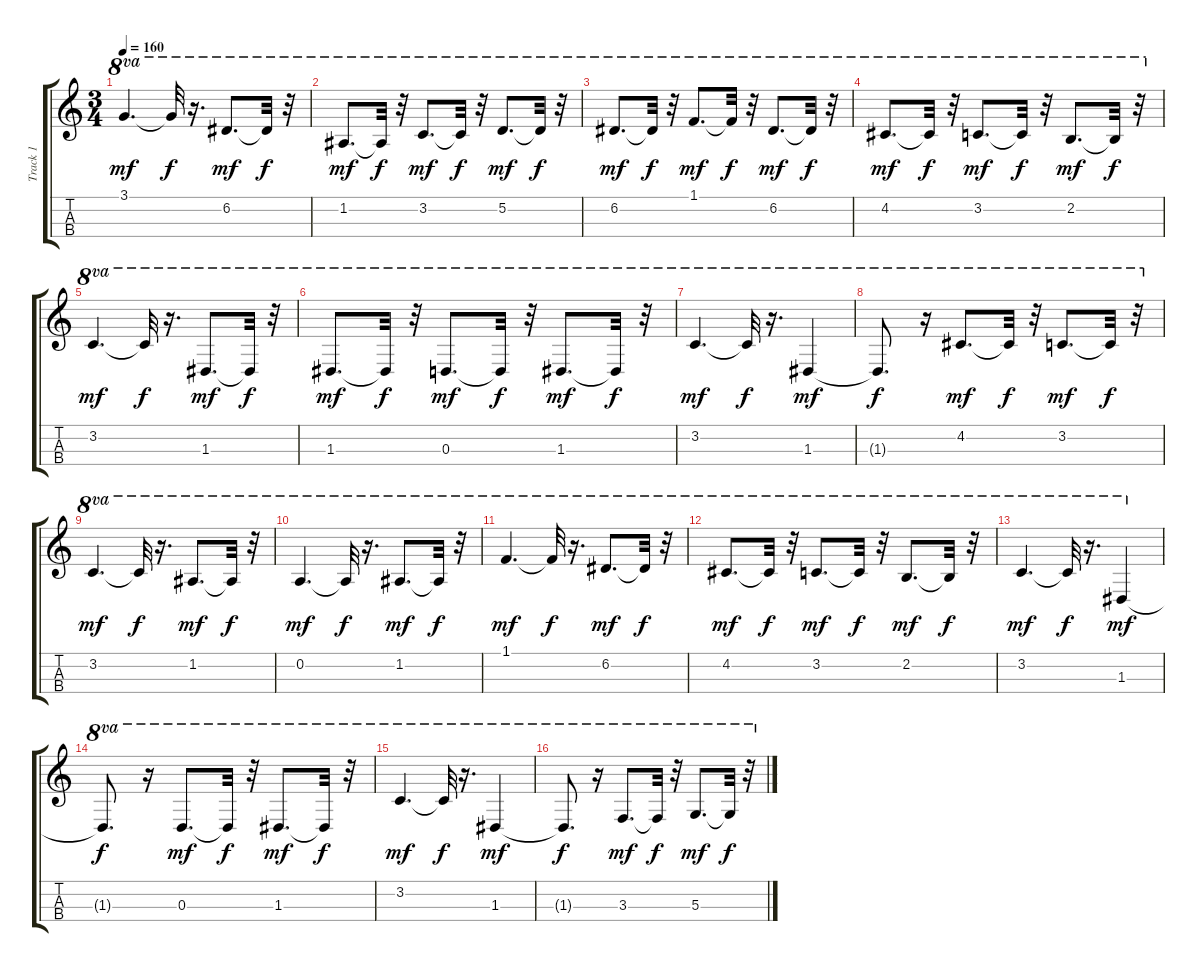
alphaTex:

\track ("Track 1" "Track 1") {instrument violin}
\staff {score tabs}
\tuning (E5 A4 D4 G3) {hide}
\ts (3 4)
\tempo 160
\clef g2
\ks c
3.1.4{d ot 8va dy mf} 3.1{t}.32{ot 8va dy f} r.16{d ot 8va} 6.2.8{d ot 8va dy mf} 6.2{t}.32{ot 8va dy f} r.32{ot 8va} |
1.2.8{d ot 8va dy mf} 1.2{t}.32{ot 8va dy f} r.32{ot 8va} 3.2.8{d ot 8va dy mf} 3.2{t}.32{ot 8va dy f} r.32{ot 8va} 5.2.8{d ot 8va dy mf} 5.2{t}.32{ot 8va dy f} r.32{ot 8va} |
6.2.8{d ot 8va dy mf} 6.2{t}.32{ot 8va dy f} r.32{ot 8va} 1.1.8{d ot 8va dy mf} 1.1{t}.32{ot 8va dy f} r.32{ot 8va} 6.2.8{d ot 8va dy mf} 6.2{t}.32{ot 8va dy f} r.32{ot 8va} |
4.2.8{d ot 8va dy mf} 4.2{t}.32{ot 8va dy f} r.32{ot 8va} 3.2.8{d ot 8va dy mf} 3.2{t}.32{ot 8va dy f} r.32{ot 8va} 2.2.8{d ot 8va dy mf} 2.2{t}.32{ot 8va dy f} r.32{ot 8va} |
3.2.4{d ot 8va dy mf} 3.2{t}.32{ot 8va dy f} r.16{d ot 8va} 1.3.8{d ot 8va dy mf} 1.3{t}.32{ot 8va dy f} r.32{ot 8va} |
1.3.8{d ot 8va dy mf} 1.3{t}.32{ot 8va dy f} r.32{ot 8va} 0.3.8{d ot 8va dy mf} 0.3{t}.32{ot 8va dy f} r.32{ot 8va} 1.3.8{d ot 8va dy mf} 1.3{t}.32{ot 8va dy f} r.32{ot 8va} |
3.2.4{d ot 8va dy mf} 3.2{t}.32{ot 8va dy f} r.16{d ot 8va} 1.3.4{ot 8va dy mf} |
1.3{t}.8{d ot 8va dy f} r.16{ot 8va} 4.2.8{d ot 8va dy mf} 4.2{t}.32{ot 8va dy f} r.32{ot 8va} 3.2.8{d ot 8va dy mf} 3.2{t}.32{ot 8va dy f} r.32{ot 8va} |
3.2.4{d ot 8va dy mf} 3.2{t}.32{ot 8va dy f} r.16{d ot 8va} 1.2.8{d ot 8va dy mf} 1.2{t}.32{ot 8va dy f} r.32{ot 8va} |
0.2.4{d ot 8va dy mf} 0.2{t}.32{ot 8va dy f} r.16{d ot 8va} 1.2.8{d ot 8va dy mf} 1.2{t}.32{ot 8va dy f} r.32{ot 8va} |
1.1.4{d ot 8va dy mf} 1.1{t}.32{ot 8va dy f} r.16{d ot 8va} 6.2.8{d ot 8va dy mf} 6.2{t}.32{ot 8va dy f} r.32{ot 8va} |
4.2.8{d ot 8va dy mf} 4.2{t}.32{ot 8va dy f} r.32{ot 8va} 3.2.8{d ot 8va dy mf} 3.2{t}.32{ot 8va dy f} r.32{ot 8va} 2.2.8{d ot 8va dy mf} 2.2{t}.32{ot 8va dy f} r.32{ot 8va} |
3.2.4{d ot 8va dy mf} 3.2{t}.32{ot 8va dy f} r.16{d ot 8va} 1.3.4{ot 8va dy mf} |
1.3{t}.8{d ot 8va dy f} r.16{ot 8va} 0.3.8{d ot 8va dy mf} 0.3{t}.32{ot 8va dy f} r.32{ot 8va} 1.3.8{d ot 8va dy mf} 1.3{t}.32{ot 8va dy f} r.32{ot 8va} |
3.2.4{d ot 8va dy mf} 3.2{t}.32{ot 8va dy f} r.16{d ot 8va} 1.3.4{ot 8va dy mf} |
1.3{t}.8{d ot 8va dy f} r.16{ot 8va} 3.3.8{d ot 8va dy mf} 3.3{t}.32{ot 8va dy f} r.32{ot 8va} 5.3.8{d ot 8va dy mf} 5.3{t}.32{ot 8va dy f} r.32{ot 8va}
